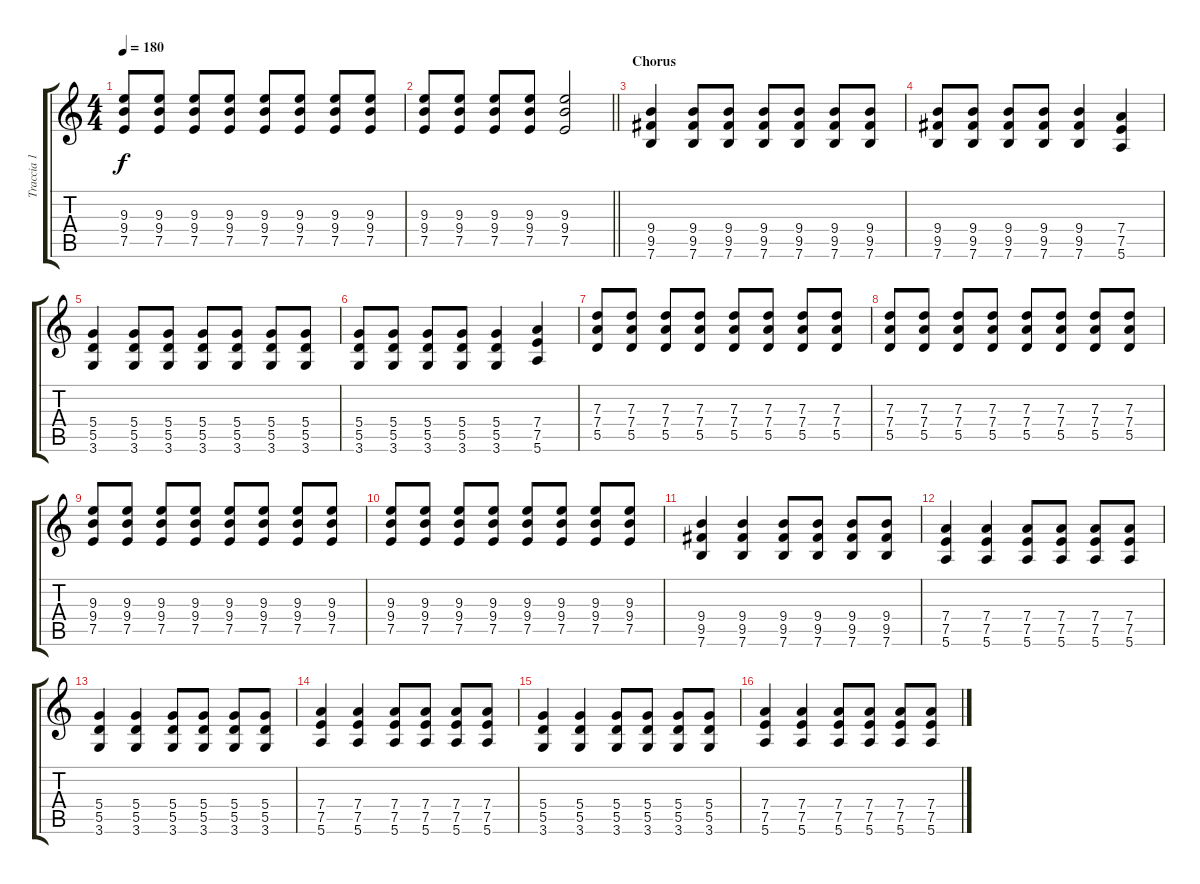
\track ("Traccia 1" "Traccia 1") {instrument distortionguitar}
\staff {score tabs}
\tuning (E4 B3 G3 D3 A2 E2) {hide}
\ts (4 4)
\tempo 180
\clef g2
\ks c
(9.3 9.4 7.5).8{dy f} (9.3 9.4 7.5).8 (9.3 9.4 7.5).8 (9.3 9.4 7.5).8 (9.3 9.4 7.5).8 (9.3 9.4 7.5).8 (9.3 9.4 7.5).8 (9.3 9.4 7.5).8 |
\barLineRight lightlight
(9.3 9.4 7.5).8 (9.3 9.4 7.5).8 (9.3 9.4 7.5).8 (9.3 9.4 7.5).8 (9.3 9.4 7.5).2 |
\section ("" "Chorus")
(9.4 9.5 7.6).4 (9.4 9.5 7.6).8 (9.4 9.5 7.6).8 (9.4 9.5 7.6).8 (9.4 9.5 7.6).8 (9.4 9.5 7.6).8 (9.4 9.5 7.6).8 |
(9.4 9.5 7.6).8 (9.4 9.5 7.6).8 (9.4 9.5 7.6).8 (9.4 9.5 7.6).8 (9.4 9.5 7.6).4 (7.4 7.5 5.6).4 |
(5.4 5.5 3.6).4 (5.4 5.5 3.6).8 (5.4 5.5 3.6).8 (5.4 5.5 3.6).8 (5.4 5.5 3.6).8 (5.4 5.5 3.6).8 (5.4 5.5 3.6).8 |
(5.4 5.5 3.6).8 (5.4 5.5 3.6).8 (5.4 5.5 3.6).8 (5.4 5.5 3.6).8 (5.4 5.5 3.6).4 (7.4 7.5 5.6).4 |
(7.3 7.4 5.5).8 (7.3 7.4 5.5).8 (7.3 7.4 5.5).8 (7.3 7.4 5.5).8 (7.3 7.4 5.5).8 (7.3 7.4 5.5).8 (7.3 7.4 5.5).8 (7.3 7.4 5.5).8 |
(7.3 7.4 5.5).8 (7.3 7.4 5.5).8 (7.3 7.4 5.5).8 (7.3 7.4 5.5).8 (7.3 7.4 5.5).8 (7.3 7.4 5.5).8 (7.3 7.4 5.5).8 (7.3 7.4 5.5).8 |
(9.3 9.4 7.5).8 (9.3 9.4 7.5).8 (9.3 9.4 7.5).8 (9.3 9.4 7.5).8 (9.3 9.4 7.5).8 (9.3 9.4 7.5).8 (9.3 9.4 7.5).8 (9.3 9.4 7.5).8 |
(9.3 9.4 7.5).8 (9.3 9.4 7.5).8 (9.3 9.4 7.5).8 (9.3 9.4 7.5).8 (9.3 9.4 7.5).8 (9.3 9.4 7.5).8 (9.3 9.4 7.5).8 (9.3 9.4 7.5).8 |
(9.4 9.5 7.6).4 (9.4 9.5 7.6).4 (9.4 9.5 7.6).8 (9.4 9.5 7.6).8 (9.4 9.5 7.6).8 (9.4 9.5 7.6).8 |
(7.4 7.5 5.6).4 (7.4 7.5 5.6).4 (7.4 7.5 5.6).8 (7.4 7.5 5.6).8 (7.4 7.5 5.6).8 (7.4 7.5 5.6).8 |
(5.4 5.5 3.6).4 (5.4 5.5 3.6).4 (5.4 5.5 3.6).8 (5.4 5.5 3.6).8 (5.4 5.5 3.6).8 (5.4 5.5 3.6).8 |
(7.4 7.5 5.6).4 (7.4 7.5 5.6).4 (7.4 7.5 5.6).8 (7.4 7.5 5.6).8 (7.4 7.5 5.6).8 (7.4 7.5 5.6).8 |
(5.4 5.5 3.6).4 (5.4 5.5 3.6).4 (5.4 5.5 3.6).8 (5.4 5.5 3.6).8 (5.4 5.5 3.6).8 (5.4 5.5 3.6).8 |
(7.4 7.5 5.6).4 (7.4 7.5 5.6).4 (7.4 7.5 5.6).8 (7.4 7.5 5.6).8 (7.4 7.5 5.6).8 (7.4 7.5 5.6).8
